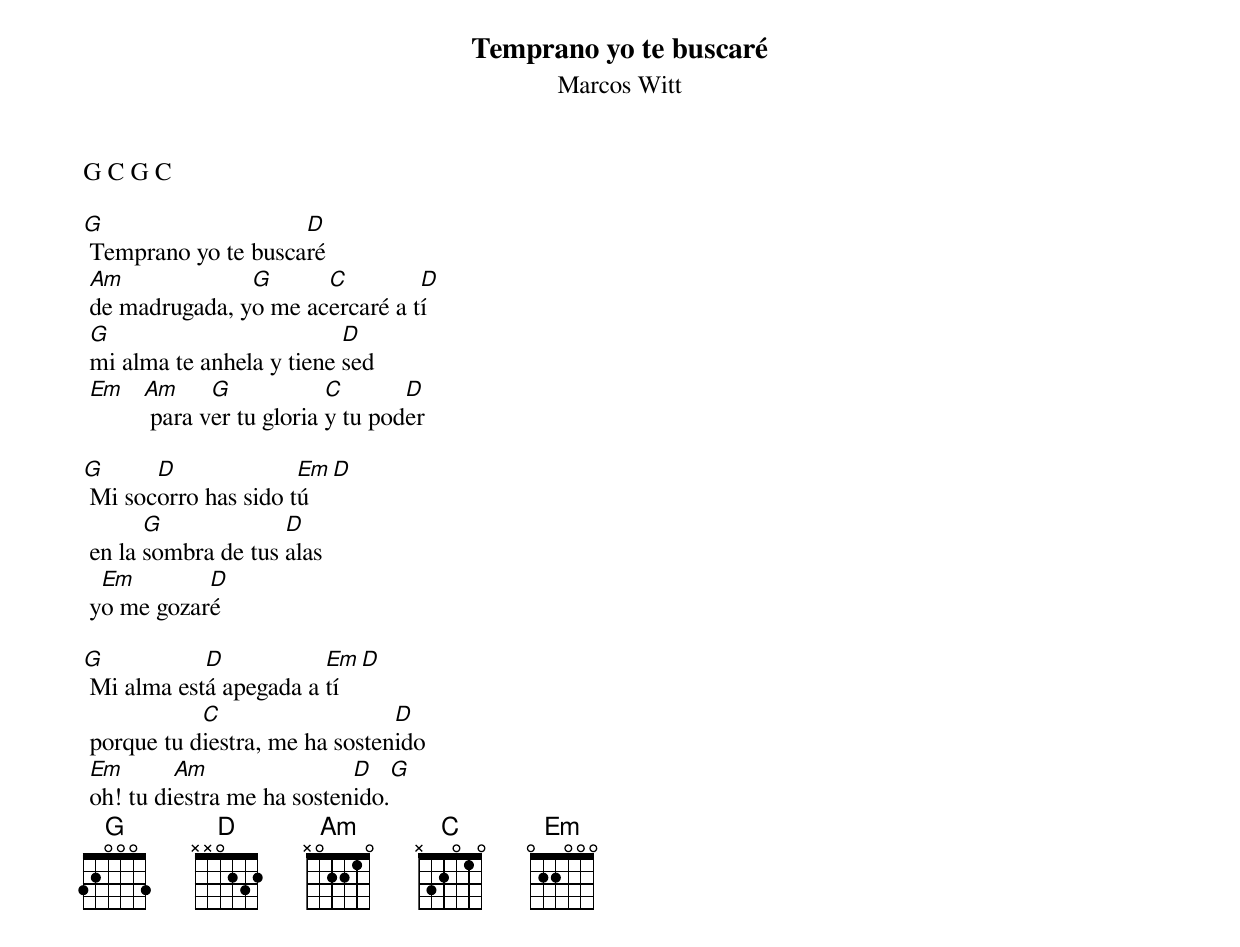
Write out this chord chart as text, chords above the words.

Temprano yo te buscaré
Marcos Witt

G C G C

G                    D
 Temprano yo te buscaré
 Am             G      C         D
 de madrugada, yo me acercaré a tí
 G                         D
 mi alma te anhela y tiene sed
 Em Am     G            C       D
     para ver tu gloria y tu poder

G      D              Em D
 Mi socorro has sido tú
       G             D
 en la sombra de tus alas
  Em        D
 yo me gozaré

G           D           Em D
 Mi alma está apegada a tí
            C                   D
 porque tu diestra, me ha sostenido
 Em       Am                D    G
 oh! tu diestra me ha sostenido.
